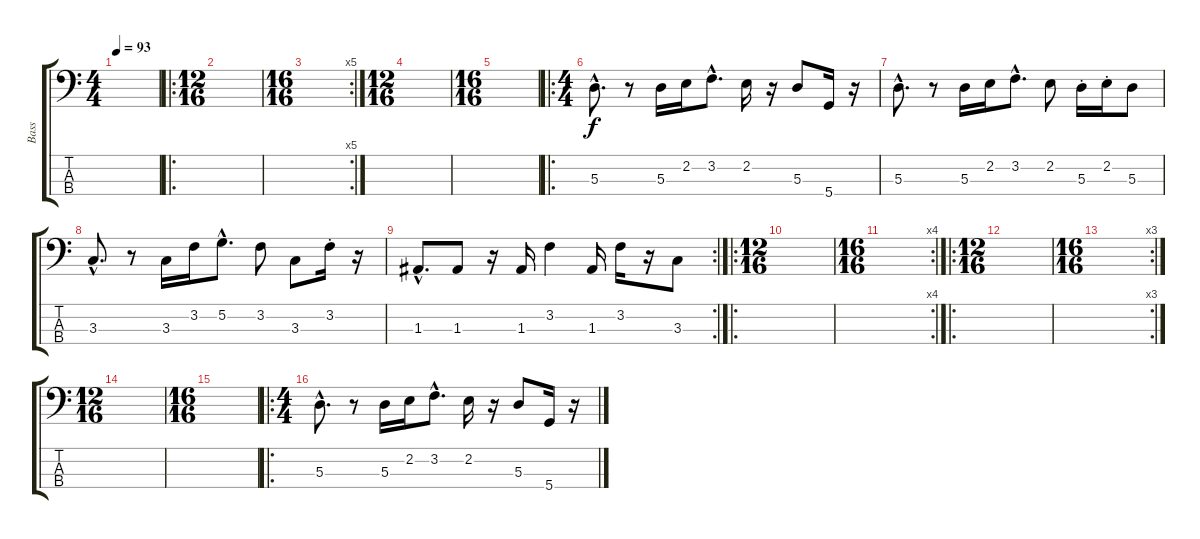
\track ("Bass" "Bass") {instrument electricbassfinger}
\staff {score tabs}
\tuning (G2 D2 A1 D1) {hide}
\ts (4 4)
\tempo 93
\clef f4
\ks c
|
\ro
\ts (12 16)
|
\rc 5
\ts (16 16)
|
\ts (12 16)
|
\ts (16 16)
|
\ro
\ts (4 4)
5.3{hac}.8{d} r.8 5.3.16 2.2.16 3.2{hac}.8{d} 2.2.16 r.16 5.3.8 5.4.16 r.16 |
5.3{hac}.8{d} r.8 5.3.16 2.2.16 3.2{hac}.8{d} 2.2.8 5.3{st}.16 2.2{st}.16 5.3.8 |
3.3{hac}.8{d} r.8 3.3.16 3.2.16 5.2{hac}.8{d} 3.2.8 3.3.8 3.2{st}.16 r.16 |
\rc 2
1.3{hac}.8{d} 1.3.8 r.16 1.3.16 3.2.4 1.3.16 3.2.16 r.16 3.3.8 |
\ro
\ts (12 16)
|
\rc 4
\ts (16 16)
|
\ro
\ts (12 16)
|
\rc 3
\ts (16 16)
|
\ts (12 16)
|
\ts (16 16)
|
\ro
\ts (4 4)
5.3{hac}.8{d} r.8 5.3.16 2.2.16 3.2{hac}.8{d} 2.2.16 r.16 5.3.8 5.4.16 r.16
